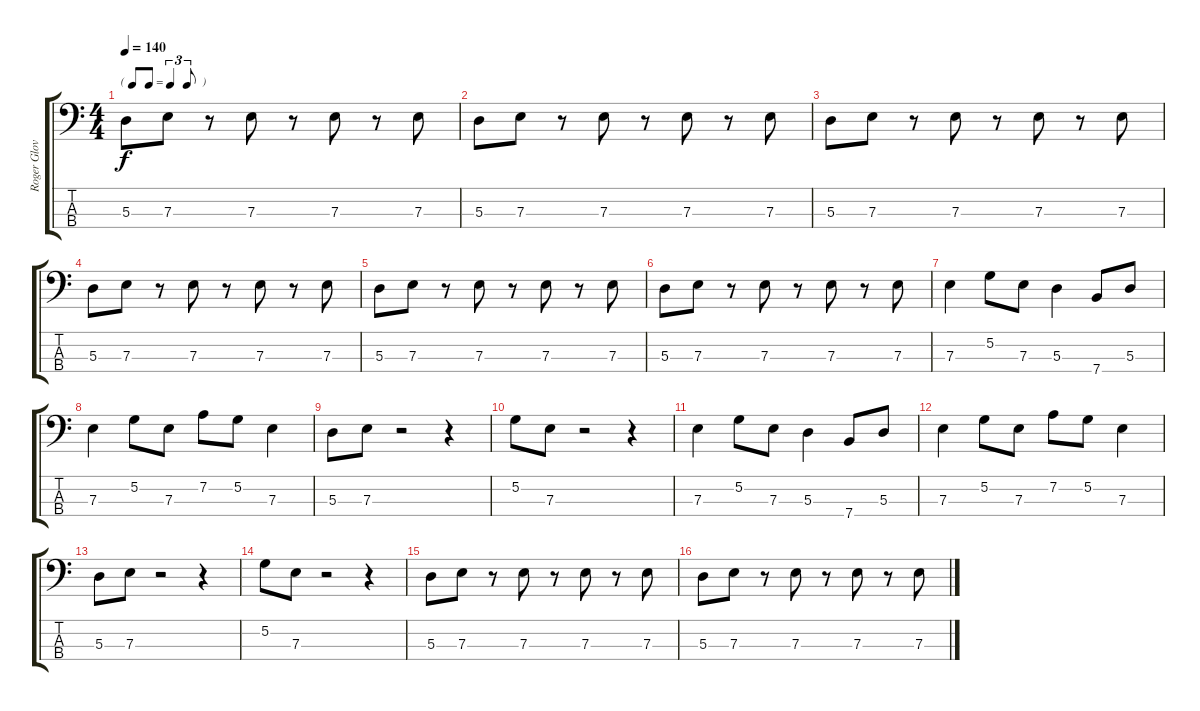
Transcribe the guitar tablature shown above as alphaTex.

\track ("Roger Glover" "Roger Glov") {instrument electricbasspick}
\staff {score tabs}
\tuning (G2 D2 A1 E1) {hide}
\ts (4 4)
\tf triplet8th
\tempo 140
\clef f4
\ks c
5.3.8{dy f} 7.3.8 r.8 7.3.8 r.8 7.3.8 r.8 7.3.8 |
5.3.8 7.3.8 r.8 7.3.8 r.8 7.3.8 r.8 7.3.8 |
5.3.8 7.3.8 r.8 7.3.8 r.8 7.3.8 r.8 7.3.8 |
5.3.8 7.3.8 r.8 7.3.8 r.8 7.3.8 r.8 7.3.8 |
5.3.8 7.3.8 r.8 7.3.8 r.8 7.3.8 r.8 7.3.8 |
5.3.8 7.3.8 r.8 7.3.8 r.8 7.3.8 r.8 7.3.8 |
7.3.4 5.2.8 7.3.8 5.3.4 7.4.8 5.3.8 |
7.3.4 5.2.8 7.3.8 7.2.8 5.2.8 7.3.4 |
5.3.8 7.3.8 r.2 r.4 |
5.2.8 7.3.8 r.2 r.4 |
7.3.4 5.2.8 7.3.8 5.3.4 7.4.8 5.3.8 |
7.3.4 5.2.8 7.3.8 7.2.8 5.2.8 7.3.4 |
5.3.8 7.3.8 r.2 r.4 |
5.2.8 7.3.8 r.2 r.4 |
5.3.8 7.3.8 r.8 7.3.8 r.8 7.3.8 r.8 7.3.8 |
5.3.8 7.3.8 r.8 7.3.8 r.8 7.3.8 r.8 7.3.8
